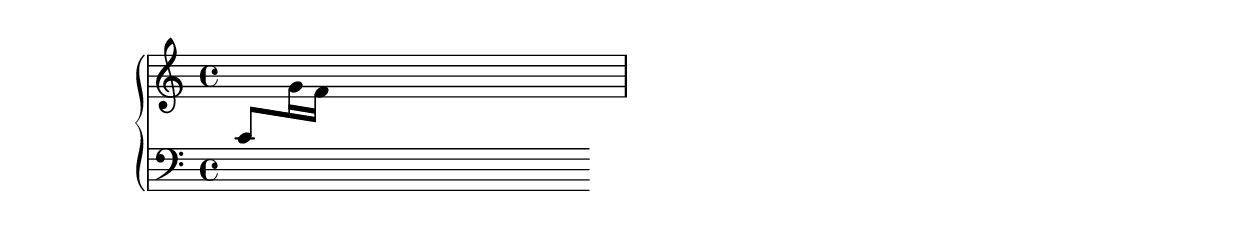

\version "2.7.32"
\header{
	texidoc="@cindex Beam Isknee

Beams can be placed across a @code{PianoStaff}.

"

}

\layout{
  ragged-right = ##t
}

\context PianoStaff <<
  \context Staff = "one" \relative c'{
    s1
  }
  \context Staff = "two" \relative c'{
    \clef bass
				% no knee
    \stemUp  c8[ \change Staff=one \stemDown g'16 f]
    s8
    s2
  }
>>



